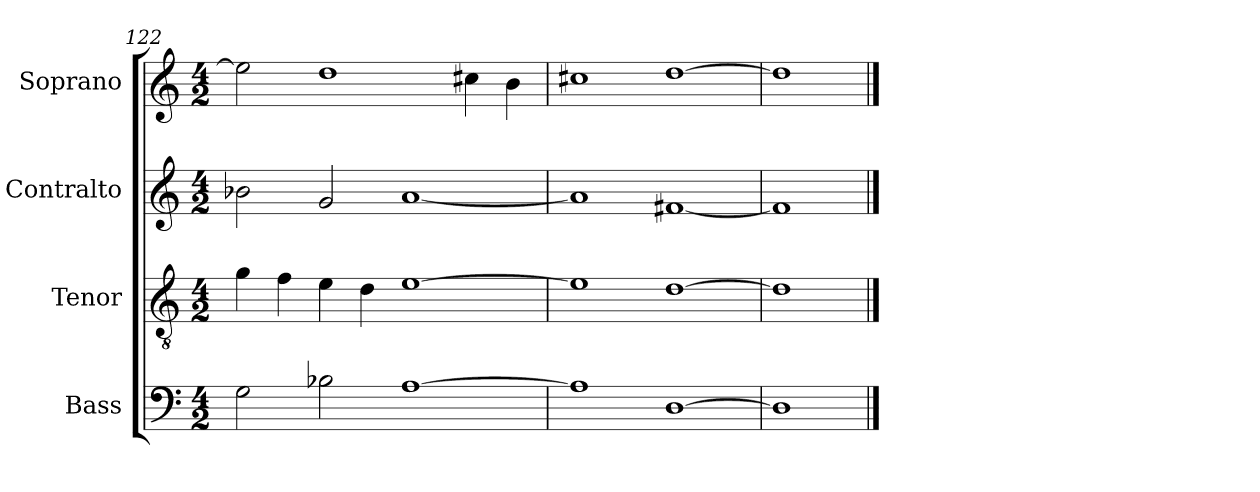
**kern	**kern	**kern	**kern
*part4	*part3	*part2	*part1
*staff4	*staff3	*staff2	*staff1
*I"Bass	*I"Tenor	*I"Contralto	*I"Soprano
*I'B	*I'T	*I'A	*I'S
*clefF4	*clefGv2	*clefG2	*clefG2
*k[]	*k[]	*k[]	*k[]
*D:dor	*D:dor	*D:dor	*D:dor
*M4/2	*M4/2	*M4/2	*M4/2
=122	=122	=122	=122
2G	4g	2b-X	2ee]
.	4f	.	.
2B-X	4e	2g	1dd
.	4d	.	.
[1A	[1e	[1a	.
.	.	.	4cc#X
.	.	.	4b
=123	=123	=123	=123
1A]	1e]	1a]	1cc#X
[1D	[1d	[1f#X	[1dd
=124	=124	=124	=124
1D]	1d]	1f#]	1dd]
==	==	==	==
*-	*-	*-	*-
